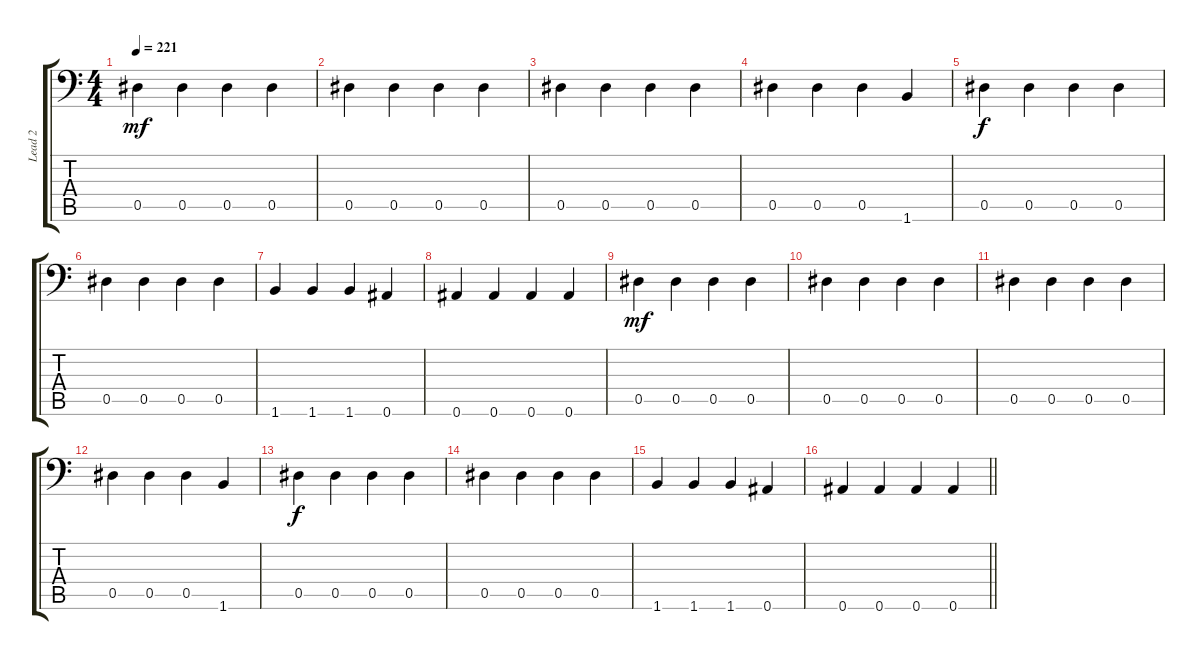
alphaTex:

\track ("Lead 2" "Lead 2") {instrument overdrivenguitar}
\staff {score tabs}
\tuning (Bb3 F3 Db3 Ab2 Eb2 Bb1) {hide}
\ts (4 4)
\tempo 221
\clef f4
\ks c
0.5.4{dy mf volume 8 instrument overdrivenguitar} 0.5.4 0.5.4 0.5.4 |
0.5.4 0.5.4 0.5.4 0.5.4 |
0.5.4 0.5.4 0.5.4 0.5.4 |
0.5.4 0.5.4 0.5.4 1.6.4 |
0.5.4{dy f} 0.5.4 0.5.4 0.5.4 |
0.5.4 0.5.4 0.5.4 0.5.4 |
1.6.4 1.6.4 1.6.4 0.6.4 |
0.6.4 0.6.4 0.6.4 0.6.4 |
0.5.4{dy mf} 0.5.4 0.5.4 0.5.4 |
0.5.4 0.5.4 0.5.4 0.5.4 |
0.5.4 0.5.4 0.5.4 0.5.4 |
0.5.4 0.5.4 0.5.4 1.6.4 |
0.5.4{dy f} 0.5.4 0.5.4 0.5.4 |
0.5.4 0.5.4 0.5.4 0.5.4 |
1.6.4 1.6.4 1.6.4 0.6.4 |
\barLineRight lightlight
0.6.4 0.6.4 0.6.4 0.6.4
